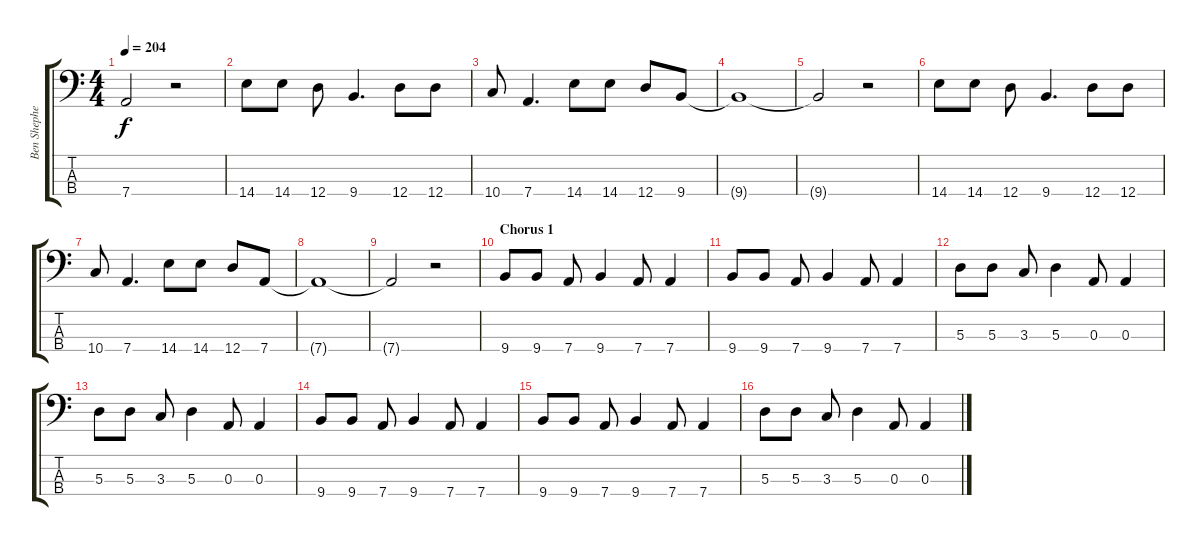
\track ("Ben Shepherd - Bass" "Ben Shephe") {instrument electricbassfinger}
\staff {score tabs}
\tuning (G2 D2 A1 D1) {hide}
\ts (4 4)
\tempo 204
\clef f4
\ks c
7.4{t}.2{dy f} r.2 |
14.4.8 14.4.8 12.4.8 9.4.4{d} 12.4.8 12.4.8 |
10.4.8 7.4.4{d} 14.4.8 14.4.8 12.4.8 9.4.8 |
9.4{t}.1 |
9.4{t}.2 r.2 |
14.4.8 14.4.8 12.4.8 9.4.4{d} 12.4.8 12.4.8 |
10.4.8 7.4.4{d} 14.4.8 14.4.8 12.4.8 7.4.8 |
7.4{t}.1 |
7.4{t}.2 r.2 |
\section ("" "Chorus 1")
9.4.8 9.4.8 7.4.8 9.4.4 7.4.8 7.4.4 |
9.4.8 9.4.8 7.4.8 9.4.4 7.4.8 7.4.4 |
5.3.8 5.3.8 3.3.8 5.3.4 0.3.8 0.3.4 |
5.3.8 5.3.8 3.3.8 5.3.4 0.3.8 0.3.4 |
9.4.8 9.4.8 7.4.8 9.4.4 7.4.8 7.4.4 |
9.4.8 9.4.8 7.4.8 9.4.4 7.4.8 7.4.4 |
5.3.8 5.3.8 3.3.8 5.3.4 0.3.8 0.3.4
